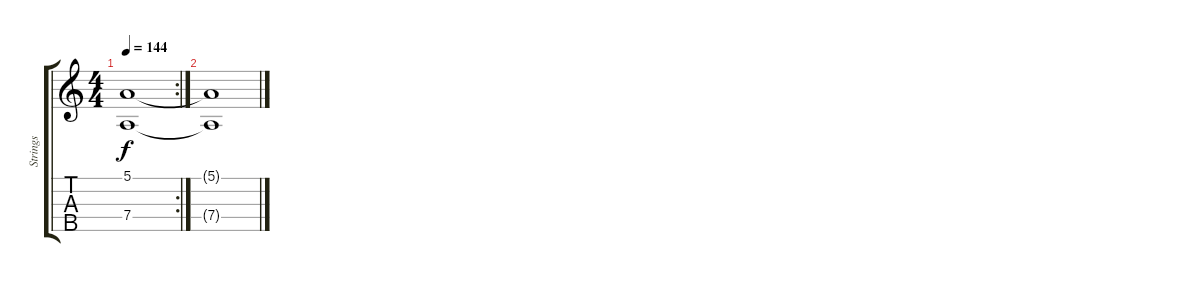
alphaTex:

\track ("Strings" "Strings") {instrument tremolostrings}
\staff {score tabs}
\tuning (E4 B3 G3 D3 A2) {hide}
\rc 2
\ts (4 4)
\tempo 144
\clef g2
\ks c
(5.1 7.4).1{dy f} |
(5.1{t} 7.4{t}).1
